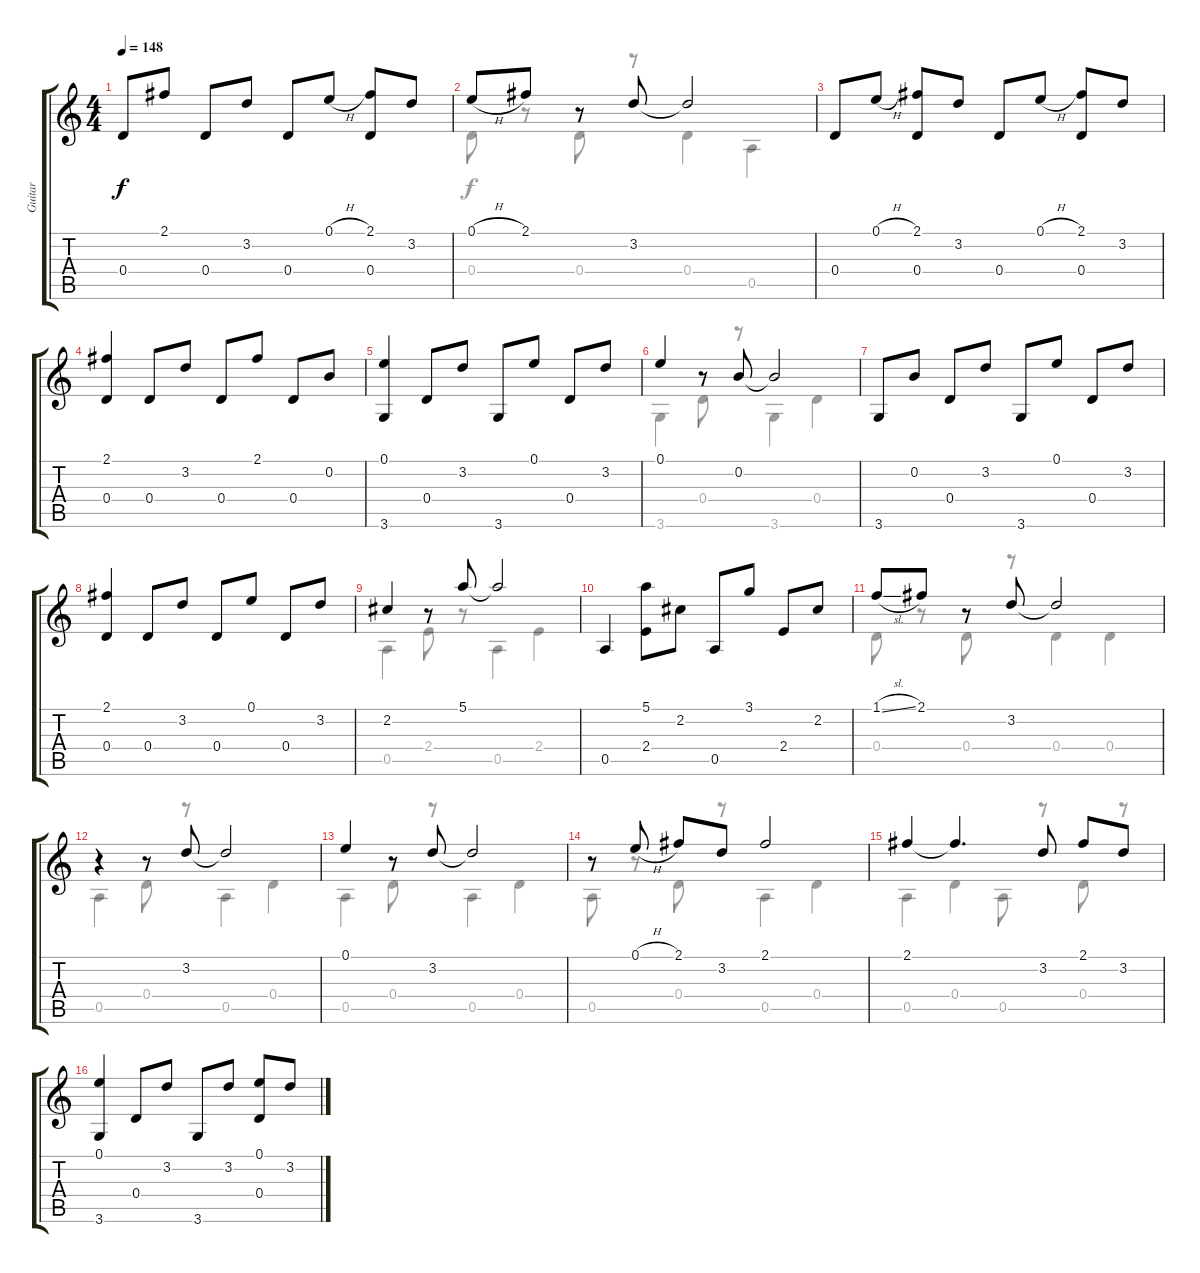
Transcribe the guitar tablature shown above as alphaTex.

\track ("Guitar" "Guitar") {instrument acousticguitarsteel}
\staff {score tabs}
\tuning (E4 B3 G3 D3 A2 E2) {hide}
\voice
\ts (4 4)
\tempo 148
\clef g2
\ks c
0.4.8{dy f instrument acousticguitarsteel} 2.1.8 0.4.8 3.2.8 0.4.8 0.1{h}.8 (2.1 0.4).8 3.2.8 |
0.1{h}.8 2.1.8 r.8 3.2.8 3.2{t}.2 |
0.4.8 0.1{h}.8 (2.1 0.4).8 3.2.8 0.4.8 0.1{h}.8 (2.1 0.4).8 3.2.8 |
(2.1 0.4).4 0.4.8 3.2.8 0.4.8 2.1.8 0.4.8 0.2.8 |
(0.1 3.6).4 0.4.8 3.2.8 3.6.8 0.1.8 0.4.8 3.2.8 |
0.1.4 r.8 0.2.8 0.2{t}.2 |
3.6.8 0.2.8 0.4.8 3.2.8 3.6.8 0.1.8 0.4.8 3.2.8 |
(2.1 0.4).4 0.4.8 3.2.8 0.4.8 0.1.8 0.4.8 3.2.8 |
2.2.4 r.8 5.1.8 5.1{t}.2 |
0.5.4 (5.1 2.4).8 2.2.8 0.5.8 3.1.8 2.4.8 2.2.8 |
1.1{sl}.8 2.1.8 r.8 3.2.8 3.2{t}.2 |
r.4 r.8 3.2.8 3.2{t}.2 |
0.1.4 r.8 3.2.8 3.2{t}.2 |
r.8 0.1{h}.8 2.1.8 3.2.8 2.1.2 |
2.1.4 2.1{t}.4{d} 3.2.8 2.1.8 3.2.8 |
(0.1 3.6).4 0.4.8 3.2.8 3.6.8 3.2.8 (0.1 0.4).8 3.2.8
\voice
\clef g2
\ottava regular
\simile none
\ks c
|
0.4.8 r.8 0.4.8 r.8 0.4.4 0.5.4 |
|
|
|
3.6.4 0.4.8 r.8 3.6.4 0.4.4 |
|
|
0.5.4 2.4.8 r.8 0.5.4 2.4.4 |
|
0.4.8 r.8 0.4.8 r.8 0.4.4 0.4.4 |
0.5.4 0.4.8 r.8 0.5.4 0.4.4 |
0.5.4 0.4.8 r.8 0.5.4 0.4.4 |
0.5.8 r.8 0.4.8 r.8 0.5.4 0.4.4 |
0.5.4 0.4.4 0.5.8 r.8 0.4.8 r.8 |
